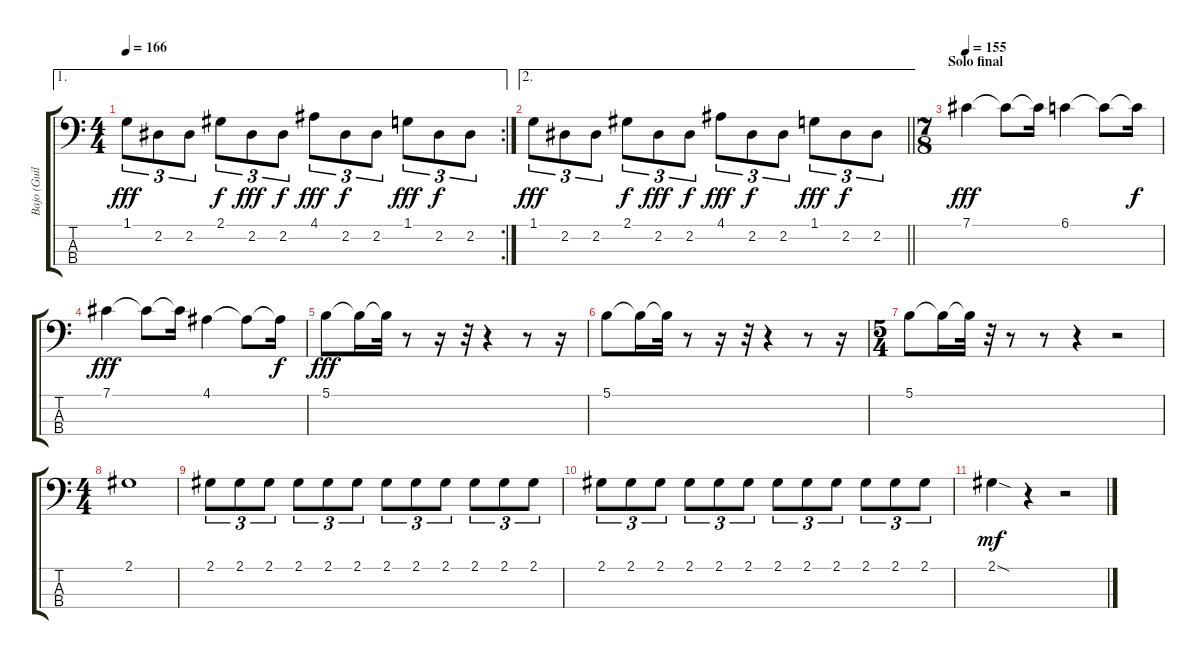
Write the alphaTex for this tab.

\track ("Bajo (Guillermo Sánchez)" "Bajo (Guil") {instrument electricbassfinger}
\staff {score tabs}
\tuning (Gb2 Db2 Ab1 Eb1) {hide}
\ae 1
\rc 2
\ts (4 4)
\tempo 166
\clef f4
\ks c
1.1.8{tu (3 2) dy fff} 2.2.8{tu (3 2)} 2.2.8{tu (3 2)} 2.1.8{tu (3 2) dy f} 2.2.8{tu (3 2) dy fff} 2.2.8{tu (3 2) dy f} 4.1.8{tu (3 2) dy fff} 2.2.8{tu (3 2) dy f} 2.2.8{tu (3 2)} 1.1.8{tu (3 2) dy fff} 2.2.8{tu (3 2) dy f} 2.2.8{tu (3 2)} |
\ae 2
\barLineRight lightlight
1.1.8{tu (3 2) dy fff} 2.2.8{tu (3 2)} 2.2.8{tu (3 2)} 2.1.8{tu (3 2) dy f} 2.2.8{tu (3 2) dy fff} 2.2.8{tu (3 2) dy f} 4.1.8{tu (3 2) dy fff} 2.2.8{tu (3 2) dy f} 2.2.8{tu (3 2)} 1.1.8{tu (3 2) dy fff} 2.2.8{tu (3 2) dy f} 2.2.8{tu (3 2)} |
\ts (7 8)
\section ("" "Solo final")
\tempo 155
7.1.4{dy fff} 7.1{t}.8 7.1{t}.16 6.1.4 6.1{t}.8 6.1{t}.16{dy f} |
7.1.4{dy fff} 7.1{t}.8 7.1{t}.16 4.1.4 4.1{t}.8 4.1{t}.16{dy f} |
5.1.8{dy fff} 5.1{t}.16 5.1{t}.32 r.8 r.16 r.32 r.4 r.8 r.16 |
5.1.8 5.1{t}.16 5.1{t}.32 r.8 r.16 r.32 r.4 r.8 r.16 |
\ts (5 4)
5.1.8 5.1{t}.16 5.1{t}.32 r.32 r.8 r.8 r.4 r.2 |
\ts (4 4)
2.1.1 |
2.1.8{tu (3 2)} 2.1.8{tu (3 2)} 2.1.8{tu (3 2)} 2.1.8{tu (3 2)} 2.1.8{tu (3 2)} 2.1.8{tu (3 2)} 2.1.8{tu (3 2)} 2.1.8{tu (3 2)} 2.1.8{tu (3 2)} 2.1.8{tu (3 2)} 2.1.8{tu (3 2)} 2.1.8{tu (3 2)} |
2.1.8{tu (3 2)} 2.1.8{tu (3 2)} 2.1.8{tu (3 2)} 2.1.8{tu (3 2)} 2.1.8{tu (3 2)} 2.1.8{tu (3 2)} 2.1.8{tu (3 2)} 2.1.8{tu (3 2)} 2.1.8{tu (3 2)} 2.1.8{tu (3 2)} 2.1.8{tu (3 2)} 2.1.8{tu (3 2)} |
2.1{sod}.4{dy mf} r.4 r.2
